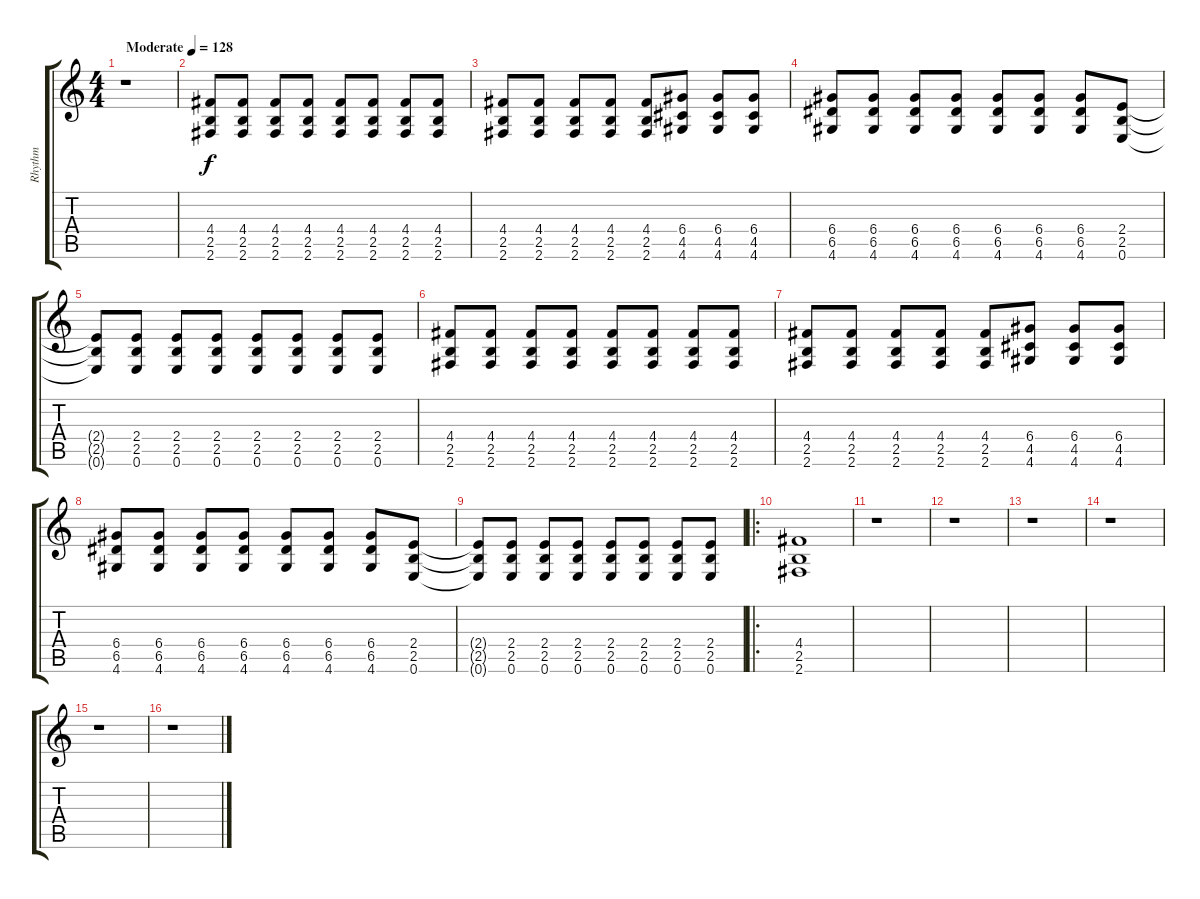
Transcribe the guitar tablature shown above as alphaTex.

\track ("Rhythm" "Rhythm") {instrument overdrivenguitar}
\staff {score tabs}
\tuning (E4 B3 G3 D3 A2 E2) {hide}
\ts (4 4)
\tempo (128 "Moderate")
\clef g2
\ks c
r.1{dy f instrument overdrivenguitar} |
(4.4 2.5 2.6).8 (4.4 2.5 2.6).8 (4.4 2.5 2.6).8 (4.4 2.5 2.6).8 (4.4 2.5 2.6).8 (4.4 2.5 2.6).8 (4.4 2.5 2.6).8 (4.4 2.5 2.6).8 |
(4.4 2.5 2.6).8 (4.4 2.5 2.6).8 (4.4 2.5 2.6).8 (4.4 2.5 2.6).8 (4.4 2.5 2.6).8 (6.4 4.5 4.6).8 (6.4 4.5 4.6).8 (6.4 4.5 4.6).8 |
(6.4 6.5 4.6).8 (6.4 6.5 4.6).8 (6.4 6.5 4.6).8 (6.4 6.5 4.6).8 (6.4 6.5 4.6).8 (6.4 6.5 4.6).8 (6.4 6.5 4.6).8 (2.4 2.5 0.6).8 |
(2.4{t} 2.5{t} 0.6{t}).8 (2.4 2.5 0.6).8 (2.4 2.5 0.6).8 (2.4 2.5 0.6).8 (2.4 2.5 0.6).8 (2.4 2.5 0.6).8 (2.4 2.5 0.6).8 (2.4 2.5 0.6).8 |
(4.4 2.5 2.6).8 (4.4 2.5 2.6).8 (4.4 2.5 2.6).8 (4.4 2.5 2.6).8 (4.4 2.5 2.6).8 (4.4 2.5 2.6).8 (4.4 2.5 2.6).8 (4.4 2.5 2.6).8 |
(4.4 2.5 2.6).8 (4.4 2.5 2.6).8 (4.4 2.5 2.6).8 (4.4 2.5 2.6).8 (4.4 2.5 2.6).8 (6.4 4.5 4.6).8 (6.4 4.5 4.6).8 (6.4 4.5 4.6).8 |
(6.4 6.5 4.6).8 (6.4 6.5 4.6).8 (6.4 6.5 4.6).8 (6.4 6.5 4.6).8 (6.4 6.5 4.6).8 (6.4 6.5 4.6).8 (6.4 6.5 4.6).8 (2.4 2.5 0.6).8 |
(2.4{t} 2.5{t} 0.6{t}).8 (2.4 2.5 0.6).8 (2.4 2.5 0.6).8 (2.4 2.5 0.6).8 (2.4 2.5 0.6).8 (2.4 2.5 0.6).8 (2.4 2.5 0.6).8 (2.4 2.5 0.6).8 |
\ro
(4.4 2.5 2.6).1 |
r.1 |
r.1 |
r.1 |
r.1 |
r.1 |
r.1
